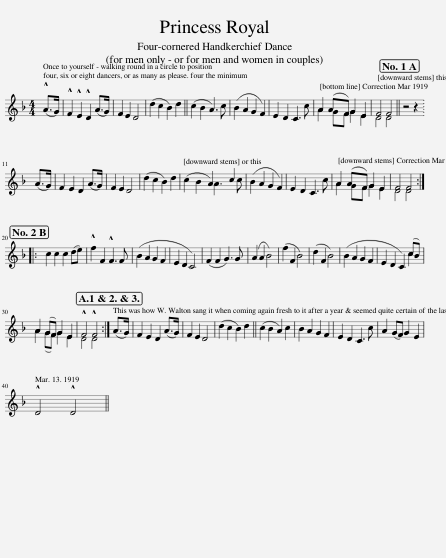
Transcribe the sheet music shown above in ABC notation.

X:1
%%score ( 1 2 )
L:1/8
M:4/4
I:linebreak $
K:F
V:1 treble
V:2 treble
V:1
 (!^!A>G) | !^!F2 !^!E2 !^!D2 (A>G) | F2 E2 D4 | (d2 c2 B2) d2 || (c2 B2 A3) c | %5
 (B2 A2 G2 F2) | E2 D2 C3 c | A2 (AF) G2 E2 | F4 F4 || z4 z2 |$ %10
 (A>G) | F2 E2 D2 (A>G) | F2 E2 D4 | (d2 c2 B2) d2 | (c2 B2 A2) c2 | %15
 (B2 A2 G2 F2) | E2 D2 C3 c | A2 (AF) G2 E2 | F4 F4 ::$ c2 c2 c2 (de) | %20
 !^!f2 F2 !^!F3 F | (B2 A2 G2 F2 | E2 D2 C4) | (F2 F2 G3) G | (A2 A2 B4) | %25
 (f2 F2 B4) | (d2 F2 B4) | (B2 A2 G2 F2 | E2 D2 C2) (cB) |$ A2 (GF) G2 E2 | %30
 !^!F4 !^!F4 :| (A>G) | F2 E2 D2 (A>G) | F2 E2 D4 | (d2 c2 B2) d2 || %35
 (c2 B2 A2) c2 | B2 A2 G2 F2 | E2 D2 C3 c | A2 (GF) G2 E2 |$ !^!D4 !^!D4 || %40
V:2
 x2 | x8 | x8 | x8 || x8 | %5
 x8 | x8 | A2 GF G2 E2 | D4 D4 || x6 |$ %10
 x2 | x8 | x8 | x8 | x2 x2 A3 c | %15
 x8 | x8 | A2 GF G2 E2 | D4 D4 ::$ x8 | %20
 x8 | x8 | x8 | x8 | x8 | %25
 x8 | x8 | x8 | x2 x2 x2 c2 |$ A2 (GF) G2 E2 | %30
 D4 D4 :| x2 | x8 | x8 | x8 || %35
 x8 | x8 | x8 | x8 |$ x8 || %40
